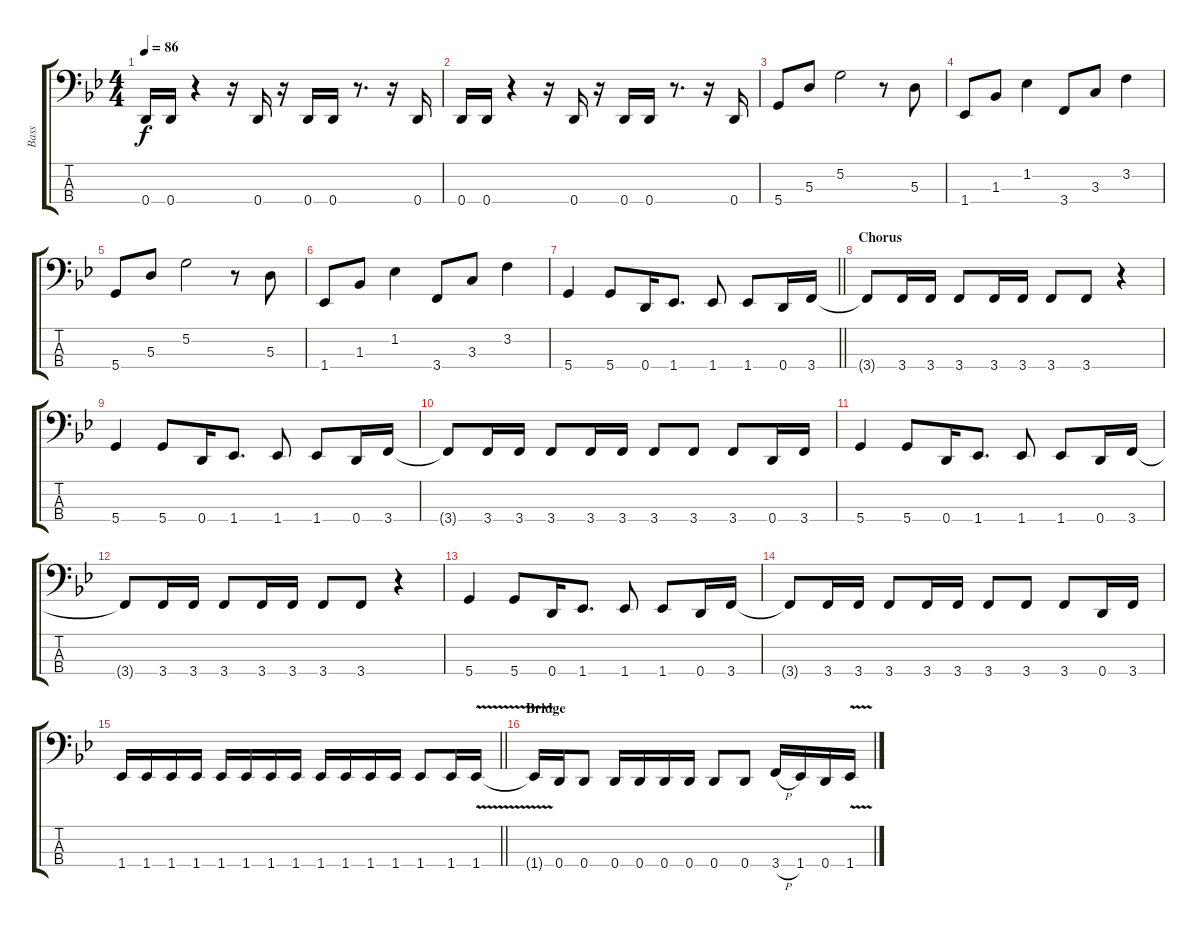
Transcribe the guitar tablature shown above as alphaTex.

\track ("Bass" "Bass") {instrument electricbassfinger}
\staff {score tabs}
\tuning (G2 D2 A1 D1) {hide}
\ts (4 4)
\tempo 86
\clef f4
\ks gminor
0.4.16{dy f volume 7} 0.4.16 r.4 r.16 0.4.16 r.16 0.4.16 0.4.16 r.8{d} r.16 0.4.16 |
0.4.16{volume 7} 0.4.16 r.4 r.16 0.4.16 r.16 0.4.16 0.4.16 r.8{d} r.16 0.4.16 |
5.4.8{volume 14} 5.3.8 5.2.2 r.8 5.3.8 |
1.4.8 1.3.8 1.2.4 3.4.8 3.3.8 3.2.4 |
5.4.8 5.3.8 5.2.2 r.8 5.3.8 |
1.4.8 1.3.8 1.2.4 3.4.8 3.3.8 3.2.4 |
\barLineRight lightlight
5.4.4 5.4.8 0.4.16 1.4.8{d} 1.4.8 1.4.8 0.4.16 3.4.16 |
\section ("" "Chorus")
3.4{t}.8 3.4.16 3.4.16 3.4.8 3.4.16 3.4.16 3.4.8 3.4.8 r.4 |
5.4.4 5.4.8 0.4.16 1.4.8{d} 1.4.8 1.4.8 0.4.16 3.4.16 |
3.4{t}.8 3.4.16 3.4.16 3.4.8 3.4.16 3.4.16 3.4.8 3.4.8 3.4.8 0.4.16 3.4.16 |
5.4.4 5.4.8 0.4.16 1.4.8{d} 1.4.8 1.4.8 0.4.16 3.4.16 |
3.4{t}.8 3.4.16 3.4.16 3.4.8 3.4.16 3.4.16 3.4.8 3.4.8 r.4 |
5.4.4 5.4.8 0.4.16 1.4.8{d} 1.4.8 1.4.8 0.4.16 3.4.16 |
3.4{t}.8 3.4.16 3.4.16 3.4.8 3.4.16 3.4.16 3.4.8 3.4.8 3.4.8 0.4.16 3.4.16 |
\barLineRight lightlight
1.4.16 1.4.16 1.4.16 1.4.16 1.4.16 1.4.16 1.4.16 1.4.16 1.4.16 1.4.16 1.4.16 1.4.16 1.4.8 1.4.16 1.4{v}.16 |
\section ("" "Bridge")
1.4{t}.16 0.4.16 0.4.8 0.4.16 0.4.16 0.4.16 0.4.16 0.4.8 0.4.8 3.4{h}.16 1.4.16 0.4.16 1.4{v}.16
